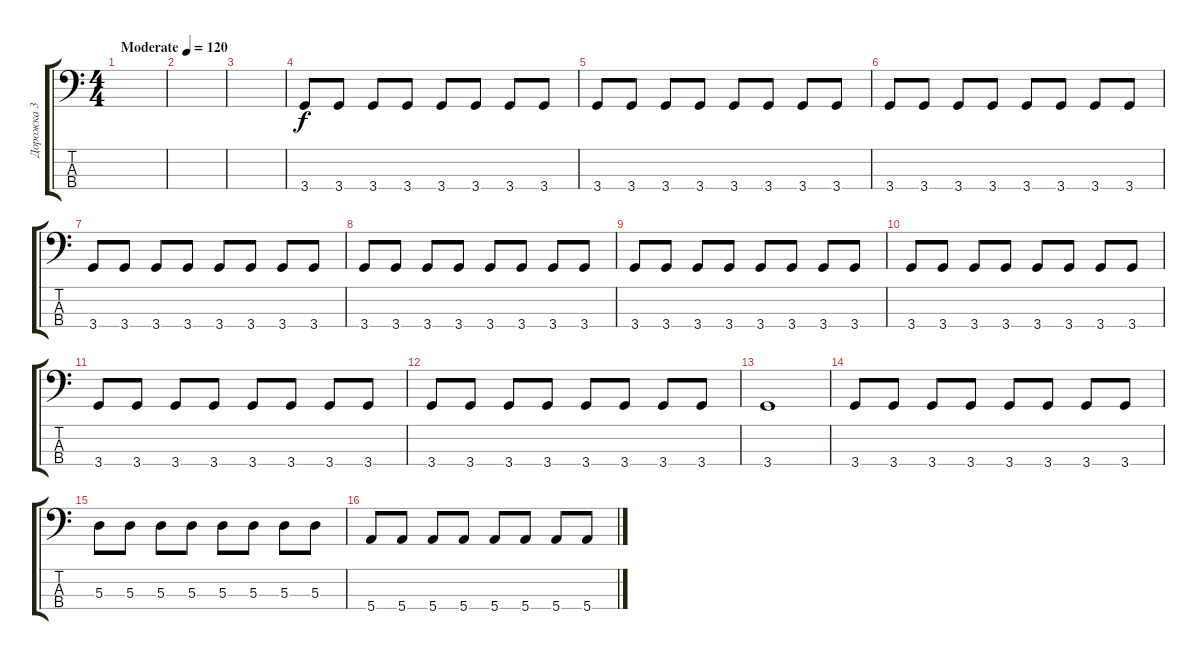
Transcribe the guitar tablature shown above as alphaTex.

\track ("Дорожка 3" "Дорожка 3") {instrument acousticguitarsteel}
\staff {score tabs}
\tuning (G2 D2 A1 E1) {hide}
\ts (4 4)
\tempo (120 "Moderate")
\clef f4
\ks c
|
|
|
3.4.8 3.4.8 3.4.8 3.4.8 3.4.8 3.4.8 3.4.8 3.4.8 |
3.4.8 3.4.8 3.4.8 3.4.8 3.4.8 3.4.8 3.4.8 3.4.8 |
3.4.8 3.4.8 3.4.8 3.4.8 3.4.8 3.4.8 3.4.8 3.4.8 |
3.4.8 3.4.8 3.4.8 3.4.8 3.4.8 3.4.8 3.4.8 3.4.8 |
3.4.8 3.4.8 3.4.8 3.4.8 3.4.8 3.4.8 3.4.8 3.4.8 |
3.4.8 3.4.8 3.4.8 3.4.8 3.4.8 3.4.8 3.4.8 3.4.8 |
3.4.8 3.4.8 3.4.8 3.4.8 3.4.8 3.4.8 3.4.8 3.4.8 |
3.4.8 3.4.8 3.4.8 3.4.8 3.4.8 3.4.8 3.4.8 3.4.8 |
3.4.8 3.4.8 3.4.8 3.4.8 3.4.8 3.4.8 3.4.8 3.4.8 |
3.4.1 |
3.4.8 3.4.8 3.4.8 3.4.8 3.4.8 3.4.8 3.4.8 3.4.8 |
5.3.8 5.3.8 5.3.8 5.3.8 5.3.8 5.3.8 5.3.8 5.3.8 |
5.4.8 5.4.8 5.4.8 5.4.8 5.4.8 5.4.8 5.4.8 5.4.8
